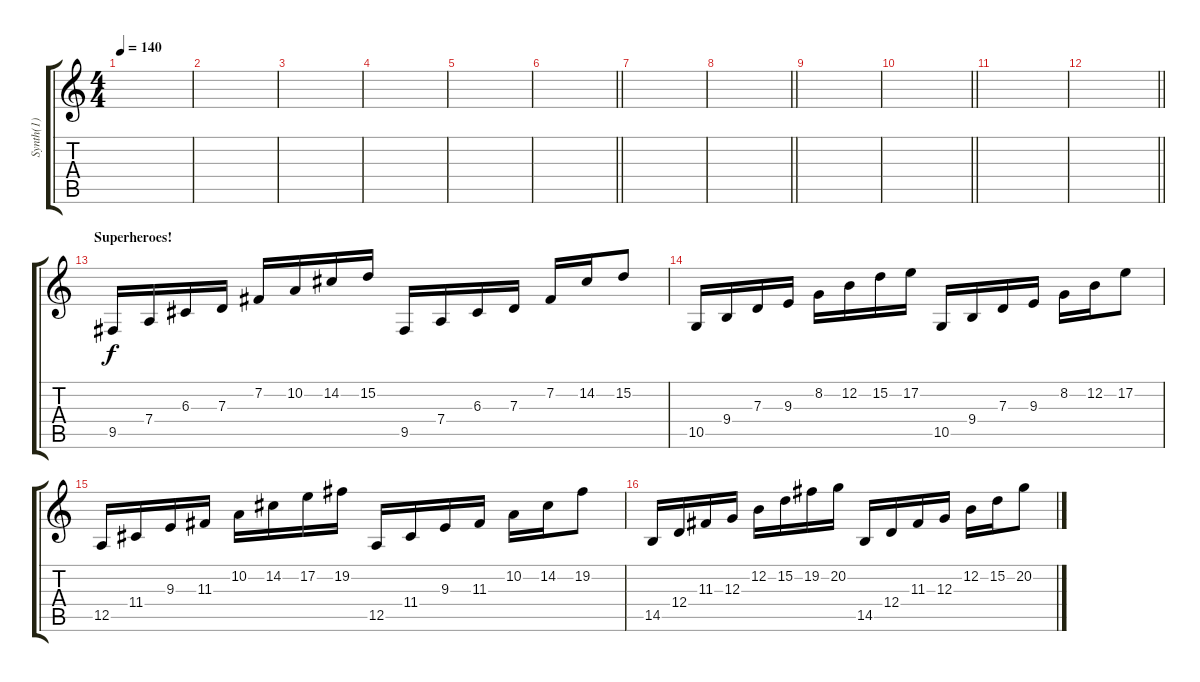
\track ("Synth(1)" "Synth(1)") {instrument lead2sawtooth}
\staff {score tabs}
\tuning (E4 B3 G3 D3 A2 E2) {hide}
\ts (4 4)
\tempo 140
\clef g2
\ks c
|
|
|
|
|
\barLineRight lightlight
|
|
\barLineRight lightlight
|
|
\barLineRight lightlight
|
|
\barLineRight lightlight
|
\section ("" "Superheroes!")
9.5.16 7.4.16 6.3.16 7.3.16 7.2.16 10.2.16 14.2.16 15.2.16 9.5.16 7.4.16 6.3.16 7.3.16 7.2.16 14.2.16 15.2.8 |
10.5.16 9.4.16 7.3.16 9.3.16 8.2.16 12.2.16 15.2.16 17.2.16 10.5.16 9.4.16 7.3.16 9.3.16 8.2.16 12.2.16 17.2.8 |
12.5.16 11.4.16 9.3.16 11.3.16 10.2.16 14.2.16 17.2.16 19.2.16 12.5.16 11.4.16 9.3.16 11.3.16 10.2.16 14.2.16 19.2.8 |
14.5.16 12.4.16 11.3.16 12.3.16 12.2.16 15.2.16 19.2.16 20.2.16 14.5.16 12.4.16 11.3.16 12.3.16 12.2.16 15.2.16 20.2.8
